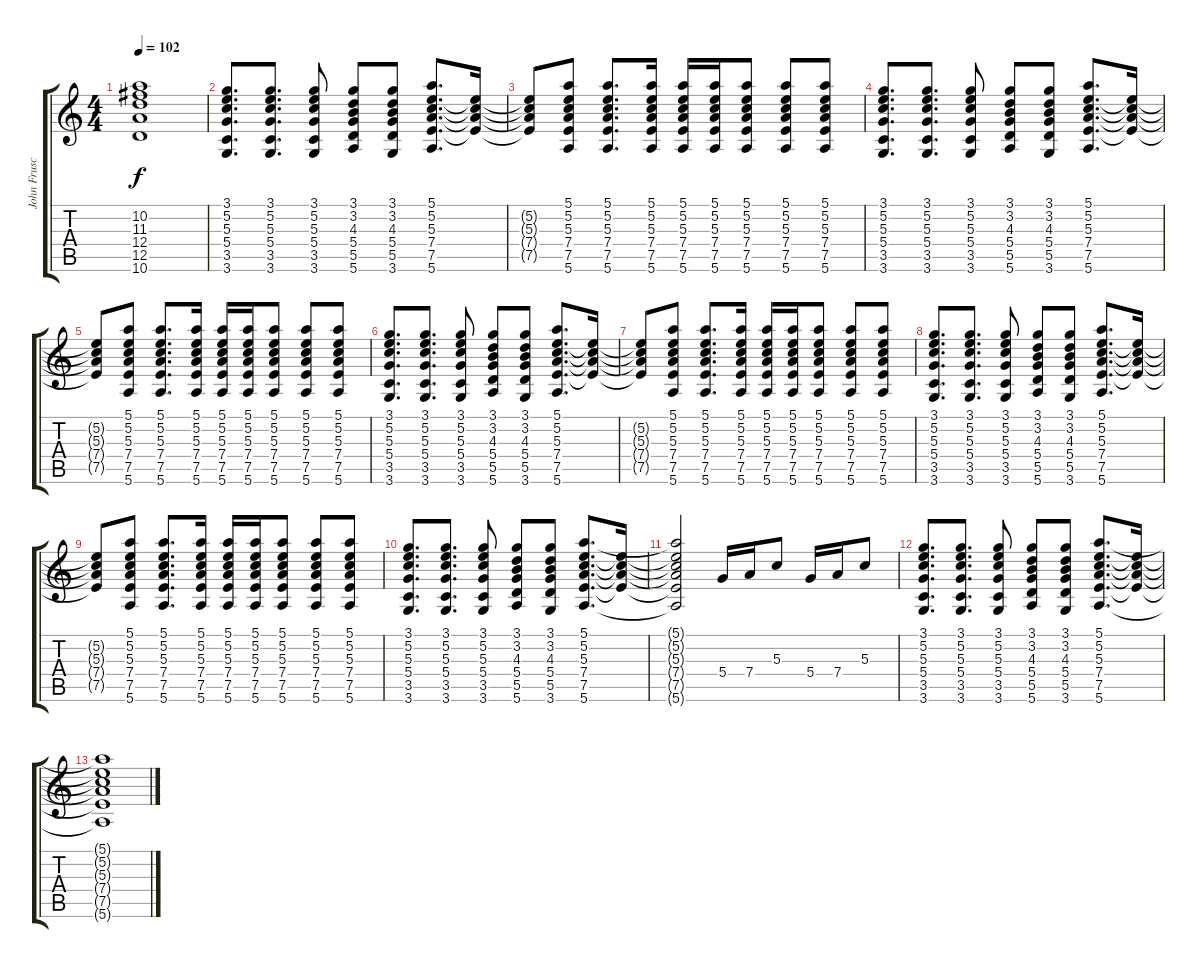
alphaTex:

\track ("John Frusciante (Guitare)" "John Frusc") {instrument electricguitarclean}
\staff {score tabs}
\tuning (E4 B3 G3 D3 A2 E2) {hide}
\ts (4 4)
\tempo 102
\clef g2
\ks c
(10.2{t} 11.3{t} 12.4{t} 12.5{t} 10.6{t}).1{dy f} |
(3.1 5.2 5.3 5.4 3.5 3.6).8{d} (3.1 5.2 5.3 5.4 3.5 3.6).8{d} (3.1 5.2 5.3 5.4 3.5 3.6).8 (3.1 3.2 4.3 5.4 5.5 5.6).8 (3.1 3.2 4.3 5.4 5.5 3.6).8 (5.1 5.2 5.3 7.4 7.5 5.6).8{d} (5.2{t} 5.3{t} 7.4{t} 7.5{t}).16 |
(5.2{t} 5.3{t} 7.4{t} 7.5{t}).8 (5.1 5.2 5.3 7.4 7.5 5.6).8 (5.1 5.2 5.3 7.4 7.5 5.6).8{d} (5.1 5.2 5.3 7.4 7.5 5.6).16 (5.1 5.2 5.3 7.4 7.5 5.6).16 (5.1 5.2 5.3 7.4 7.5 5.6).16 (5.1 5.2 5.3 7.4 7.5 5.6).8 (5.1 5.2 5.3 7.4 7.5 5.6).8 (5.1 5.2 5.3 7.4 7.5 5.6).8 |
(3.1 5.2 5.3 5.4 3.5 3.6).8{d} (3.1 5.2 5.3 5.4 3.5 3.6).8{d} (3.1 5.2 5.3 5.4 3.5 3.6).8 (3.1 3.2 4.3 5.4 5.5 5.6).8 (3.1 3.2 4.3 5.4 5.5 3.6).8 (5.1 5.2 5.3 7.4 7.5 5.6).8{d} (5.2{t} 5.3{t} 7.4{t} 7.5{t}).16 |
(5.2{t} 5.3{t} 7.4{t} 7.5{t}).8 (5.1 5.2 5.3 7.4 7.5 5.6).8 (5.1 5.2 5.3 7.4 7.5 5.6).8{d} (5.1 5.2 5.3 7.4 7.5 5.6).16 (5.1 5.2 5.3 7.4 7.5 5.6).16 (5.1 5.2 5.3 7.4 7.5 5.6).16 (5.1 5.2 5.3 7.4 7.5 5.6).8 (5.1 5.2 5.3 7.4 7.5 5.6).8 (5.1 5.2 5.3 7.4 7.5 5.6).8 |
(3.1 5.2 5.3 5.4 3.5 3.6).8{d} (3.1 5.2 5.3 5.4 3.5 3.6).8{d} (3.1 5.2 5.3 5.4 3.5 3.6).8 (3.1 3.2 4.3 5.4 5.5 5.6).8 (3.1 3.2 4.3 5.4 5.5 3.6).8 (5.1 5.2 5.3 7.4 7.5 5.6).8{d} (5.2{t} 5.3{t} 7.4{t} 7.5{t}).16 |
(5.2{t} 5.3{t} 7.4{t} 7.5{t}).8 (5.1 5.2 5.3 7.4 7.5 5.6).8 (5.1 5.2 5.3 7.4 7.5 5.6).8{d} (5.1 5.2 5.3 7.4 7.5 5.6).16 (5.1 5.2 5.3 7.4 7.5 5.6).16 (5.1 5.2 5.3 7.4 7.5 5.6).16 (5.1 5.2 5.3 7.4 7.5 5.6).8 (5.1 5.2 5.3 7.4 7.5 5.6).8 (5.1 5.2 5.3 7.4 7.5 5.6).8 |
(3.1 5.2 5.3 5.4 3.5 3.6).8{d} (3.1 5.2 5.3 5.4 3.5 3.6).8{d} (3.1 5.2 5.3 5.4 3.5 3.6).8 (3.1 3.2 4.3 5.4 5.5 5.6).8 (3.1 3.2 4.3 5.4 5.5 3.6).8 (5.1 5.2 5.3 7.4 7.5 5.6).8{d} (5.2{t} 5.3{t} 7.4{t} 7.5{t}).16 |
(5.2{t} 5.3{t} 7.4{t} 7.5{t}).8 (5.1 5.2 5.3 7.4 7.5 5.6).8 (5.1 5.2 5.3 7.4 7.5 5.6).8{d} (5.1 5.2 5.3 7.4 7.5 5.6).16 (5.1 5.2 5.3 7.4 7.5 5.6).16 (5.1 5.2 5.3 7.4 7.5 5.6).16 (5.1 5.2 5.3 7.4 7.5 5.6).8 (5.1 5.2 5.3 7.4 7.5 5.6).8 (5.1 5.2 5.3 7.4 7.5 5.6).8 |
(3.1 5.2 5.3 5.4 3.5 3.6).8{d} (3.1 5.2 5.3 5.4 3.5 3.6).8{d} (3.1 5.2 5.3 5.4 3.5 3.6).8 (3.1 3.2 4.3 5.4 5.5 5.6).8 (3.1 3.2 4.3 5.4 5.5 3.6).8 (5.1 5.2 5.3 7.4 7.5 5.6).8{d} (5.2{t} 5.3{t} 7.4{t} 7.5{t}).16 |
(5.1{t} 5.2{t} 5.3{t} 7.4{t} 7.5{t} 5.6{t}).2 5.4.16 7.4.16 5.3.8 5.4.16 7.4.16 5.3.8 |
(3.1 5.2 5.3 5.4 3.5 3.6).8{d} (3.1 5.2 5.3 5.4 3.5 3.6).8{d} (3.1 5.2 5.3 5.4 3.5 3.6).8 (3.1 3.2 4.3 5.4 5.5 5.6).8 (3.1 3.2 4.3 5.4 5.5 3.6).8 (5.1 5.2 5.3 7.4 7.5 5.6).8{d} (5.2{t} 5.3{t} 7.4{t} 7.5{t}).16 |
(5.1{t} 5.2{t} 5.3{t} 7.4{t} 7.5{t} 5.6{t}).1
